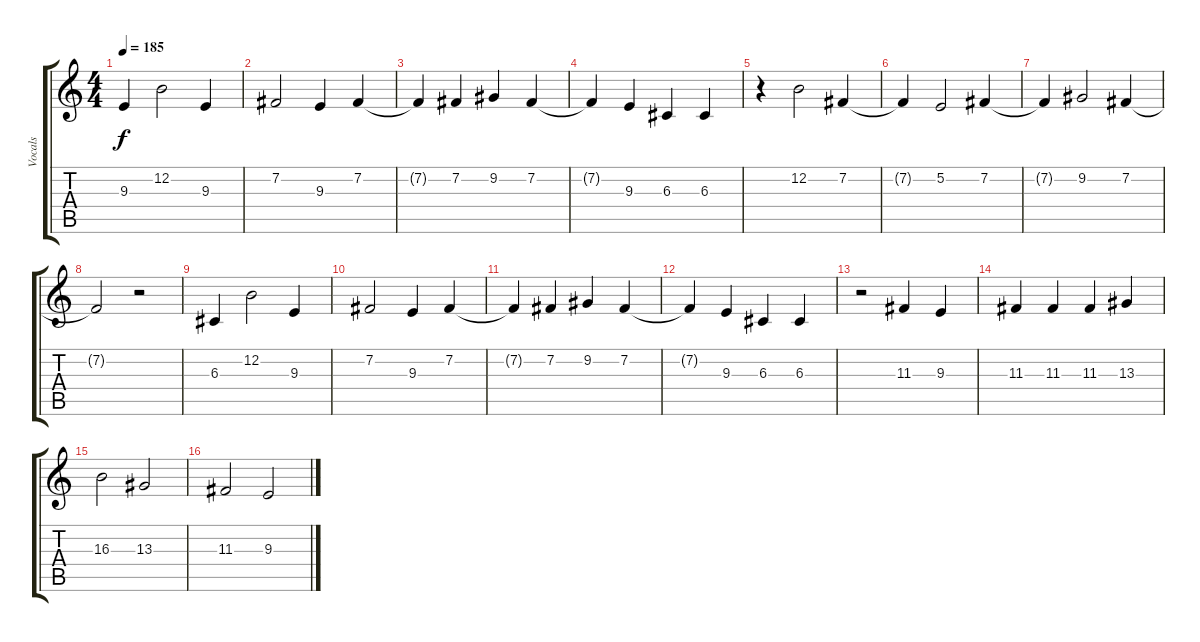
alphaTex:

\track ("Vocals" "Vocals") {instrument ocarina}
\staff {score tabs}
\tuning (E4 B3 G3 D3 A2 E2) {hide}
\ts (4 4)
\tempo 185
\clef g2
\ks c
9.3.4{dy f} 12.2.2 9.3.4 |
7.2.2 9.3.4 7.2.4 |
7.2{t}.4 7.2.4 9.2.4 7.2.4 |
7.2{t}.4 9.3.4 6.3.4 6.3.4 |
r.4 12.2.2 7.2.4 |
7.2{t}.4 5.2.2 7.2.4 |
7.2{t}.4 9.2.2 7.2.4 |
7.2{t}.2 r.2 |
6.3.4 12.2.2 9.3.4 |
7.2.2 9.3.4 7.2.4 |
7.2{t}.4 7.2.4 9.2.4 7.2.4 |
7.2{t}.4 9.3.4 6.3.4 6.3.4 |
r.2 11.3.4 9.3.4 |
11.3.4 11.3.4 11.3.4 13.3.4 |
16.3.2 13.3.2 |
11.3.2 9.3.2
